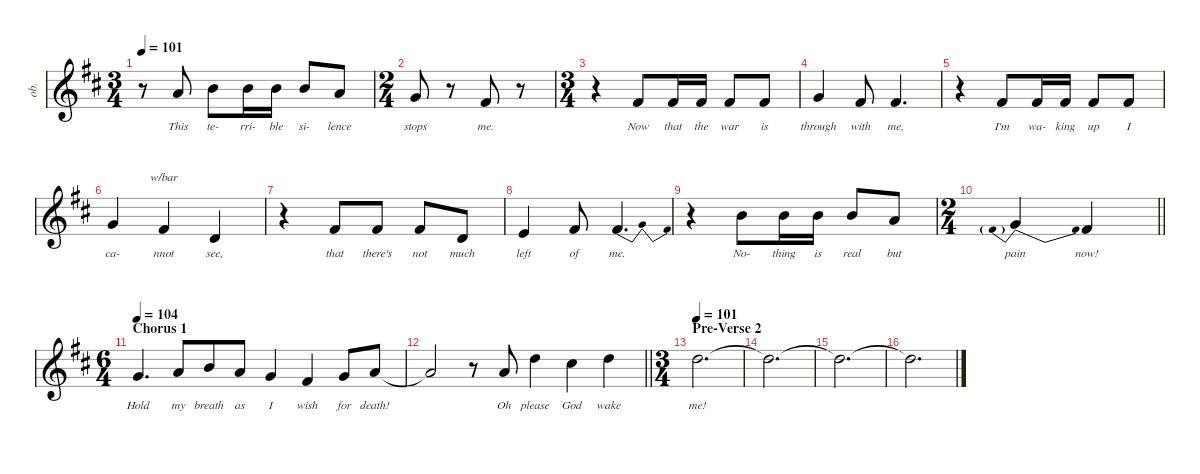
\defaultSystemsLayout 4
\hideDynamics
\bracketExtendMode nobrackets
\otherSystemsTrackNameOrientation horizontal
\track ("James Hetfield (Vocals)" "ob.") {defaultSystemsLayout 32 instrument oboe}
\staff {score}
\tuning (E4 B3 G3 D3 A2 E2)
\ts (3 4)
\tempo 101
\clef g2
\ks bminor
r.8{dy f} 5.1{acc forcenatural}.8{lyrics (0 "This") lyrics (1 "") lyrics (2 "") lyrics (3 "") lyrics (4 "")} 7.1{acc forcenatural}.8{lyrics (0 "te-") lyrics (1 "") lyrics (2 "") lyrics (3 "") lyrics (4 "")} 7.1{acc forcenatural}.16{lyrics (0 "rri-") lyrics (1 "") lyrics (2 "") lyrics (3 "") lyrics (4 "")} 7.1{acc forcenatural}.16{lyrics (0 "ble") lyrics (1 "") lyrics (2 "") lyrics (3 "") lyrics (4 "")} 7.1{acc forcenatural}.8{lyrics (0 "si-") lyrics (1 "") lyrics (2 "") lyrics (3 "") lyrics (4 "")} 5.1{acc forcenatural}.8{lyrics (0 "lence") lyrics (1 "") lyrics (2 "") lyrics (3 "") lyrics (4 "")} |
\ts (2 4)
\beaming (8 2 2)
3.1{acc forcenatural}.8{lyrics (0 "stops") lyrics (1 "") lyrics (2 "") lyrics (3 "") lyrics (4 "")} r.8 2.1{acc #}.8{lyrics (0 "me.") lyrics (1 "") lyrics (2 "") lyrics (3 "") lyrics (4 "")} r.8 |
\ts (3 4)
\beaming (8 2 2 2)
r.4 2.1{acc #}.8{lyrics (0 "Now") lyrics (1 "") lyrics (2 "") lyrics (3 "") lyrics (4 "")} 2.1{acc #}.16{lyrics (0 "that") lyrics (1 "") lyrics (2 "") lyrics (3 "") lyrics (4 "")} 2.1{acc #}.16{lyrics (0 "the") lyrics (1 "") lyrics (2 "") lyrics (3 "") lyrics (4 "")} 2.1{acc #}.8{lyrics (0 "war") lyrics (1 "") lyrics (2 "") lyrics (3 "") lyrics (4 "")} 2.1{acc #}.8{lyrics (0 "is") lyrics (1 "") lyrics (2 "") lyrics (3 "") lyrics (4 "")} |
3.1{acc forcenatural}.4{lyrics (0 "through") lyrics (1 "") lyrics (2 "") lyrics (3 "") lyrics (4 "")} 2.1{acc #}.8{lyrics (0 "with") lyrics (1 "") lyrics (2 "") lyrics (3 "") lyrics (4 "")} 2.1{acc #}.4{d lyrics (0 "me,") lyrics (1 "") lyrics (2 "") lyrics (3 "") lyrics (4 "")} |
r.4 2.1{acc #}.8{lyrics (0 "I'm") lyrics (1 "") lyrics (2 "") lyrics (3 "") lyrics (4 "")} 2.1{acc #}.16{lyrics (0 "wa-") lyrics (1 "") lyrics (2 "") lyrics (3 "") lyrics (4 "")} 2.1{acc #}.16{lyrics (0 "king") lyrics (1 "") lyrics (2 "") lyrics (3 "") lyrics (4 "")} 2.1{acc #}.8{lyrics (0 "up") lyrics (1 "") lyrics (2 "") lyrics (3 "") lyrics (4 "")} 2.1{acc #}.8{lyrics (0 "I") lyrics (1 "") lyrics (2 "") lyrics (3 "") lyrics (4 "")} |
3.1{acc forcenatural}.4{lyrics (0 "ca-") lyrics (1 "") lyrics (2 "") lyrics (3 "") lyrics (4 "")} 2.1{acc #}.4{tbe (custom default 0 0 30 -8 30 -8 60 -8) lyrics (0 "nnot") lyrics (1 "") lyrics (2 "") lyrics (3 "") lyrics (4 "")} 3.2{acc forcenatural}.4{lyrics (0 "see,") lyrics (1 "") lyrics (2 "") lyrics (3 "") lyrics (4 "")} |
r.4 2.1{acc #}.8{lyrics (0 "that") lyrics (1 "") lyrics (2 "") lyrics (3 "") lyrics (4 "")} 2.1{acc #}.8{lyrics (0 "there's") lyrics (1 "") lyrics (2 "") lyrics (3 "") lyrics (4 "")} 2.1{acc #}.8{lyrics (0 "not") lyrics (1 "") lyrics (2 "") lyrics (3 "") lyrics (4 "")} 3.2{acc forcenatural}.8{lyrics (0 "much") lyrics (1 "") lyrics (2 "") lyrics (3 "") lyrics (4 "")} |
0.1{acc forcenatural}.4{lyrics (0 "left") lyrics (1 "") lyrics (2 "") lyrics (3 "") lyrics (4 "")} 2.1{acc #}.8{lyrics (0 "of") lyrics (1 "") lyrics (2 "") lyrics (3 "") lyrics (4 "")} 2.1{be (bendrelease 0 0 15 2 15 2 30 0) acc #}.4{d lyrics (0 "me.") lyrics (1 "") lyrics (2 "") lyrics (3 "") lyrics (4 "")} |
r.4 7.1{acc forcenatural}.8{lyrics (0 "No-") lyrics (1 "") lyrics (2 "") lyrics (3 "") lyrics (4 "")} 7.1{acc forcenatural}.16{lyrics (0 "thing") lyrics (1 "") lyrics (2 "") lyrics (3 "") lyrics (4 "")} 7.1{acc forcenatural}.16{lyrics (0 "is") lyrics (1 "") lyrics (2 "") lyrics (3 "") lyrics (4 "")} 7.1{acc forcenatural}.8{lyrics (0 "real") lyrics (1 "") lyrics (2 "") lyrics (3 "") lyrics (4 "")} 5.1{acc forcenatural}.8{lyrics (0 "but") lyrics (1 "") lyrics (2 "") lyrics (3 "") lyrics (4 "")} |
\ts (2 4)
\beaming (8 2 2)
\barLineRight lightlight
2.1{be (prebendrelease 0 2 31.999999199999998 0)}.4{lyrics (0 "pain") lyrics (1 "") lyrics (2 "") lyrics (3 "") lyrics (4 "")} 2.1{acc #}.4{lyrics (0 "now!") lyrics (1 "") lyrics (2 "") lyrics (3 "") lyrics (4 "")} |
\ts (6 4)
\beaming (8 6 6)
\section ("" "Chorus 1")
\tempo 104
3.1{acc forcenatural}.4{d lyrics (0 "Hold") lyrics (1 "") lyrics (2 "") lyrics (3 "") lyrics (4 "")} 5.1{acc forcenatural}.8{lyrics (0 "my") lyrics (1 "") lyrics (2 "") lyrics (3 "") lyrics (4 "")} 7.1{acc forcenatural}.8{lyrics (0 "breath") lyrics (1 "") lyrics (2 "") lyrics (3 "") lyrics (4 "")} 5.1{acc forcenatural}.8{lyrics (0 "as") lyrics (1 "") lyrics (2 "") lyrics (3 "") lyrics (4 "")} 3.1{acc forcenatural}.4{lyrics (0 "I") lyrics (1 "") lyrics (2 "") lyrics (3 "") lyrics (4 "")} 2.1{acc #}.4{lyrics (0 "wish") lyrics (1 "") lyrics (2 "") lyrics (3 "") lyrics (4 "")} 3.1{acc forcenatural}.8{lyrics (0 "for") lyrics (1 "") lyrics (2 "") lyrics (3 "") lyrics (4 "")} 5.1{acc forcenatural}.8{lyrics (0 "death!") lyrics (1 "") lyrics (2 "") lyrics (3 "") lyrics (4 "")} |
\barLineRight lightlight
5.1{t acc forcenatural}.2 r.8 5.1{acc forcenatural}.8{lyrics (0 "Oh") lyrics (1 "") lyrics (2 "") lyrics (3 "") lyrics (4 "")} 10.1{acc forcenatural}.4{lyrics (0 "please") lyrics (1 "") lyrics (2 "") lyrics (3 "") lyrics (4 "")} 9.1{acc #}.4{lyrics (0 "God") lyrics (1 "") lyrics (2 "") lyrics (3 "") lyrics (4 "")} 10.1{acc forcenatural}.4{lyrics (0 "wake") lyrics (1 "") lyrics (2 "") lyrics (3 "") lyrics (4 "")} |
\ts (3 4)
\beaming (8 2 2 2)
\section ("" "Pre-Verse 2")
\tempo 101
10.1{acc forcenatural}.2{d lyrics (0 "me!") lyrics (1 "") lyrics (2 "") lyrics (3 "") lyrics (4 "")} |
10.1{t acc forcenatural}.2{d} |
10.1{t acc forcenatural}.2{d} |
10.1{t acc forcenatural}.2{d}
